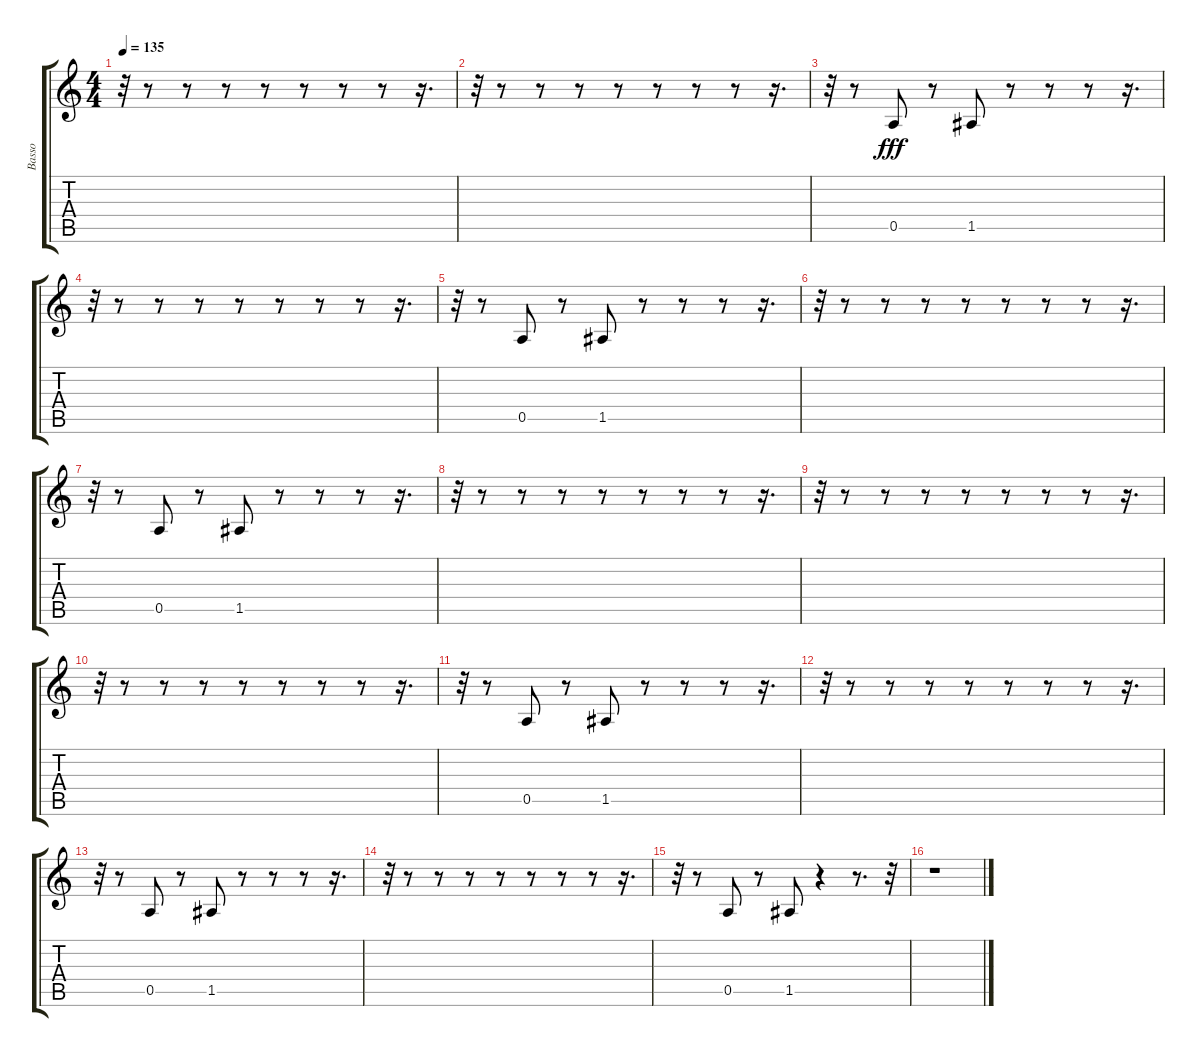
\track ("Basso" "Basso") {instrument electricbassfinger}
\staff {score tabs}
\tuning (E4 B3 G3 D3 A2 E2) {hide}
\ts (4 4)
\tempo 135
\clef g2
\ks c
r.32{dy ff} r.8 r.8 r.8 r.8 r.8 r.8 r.8 r.16{d} |
r.32 r.8 r.8 r.8 r.8 r.8 r.8 r.8 r.16{d} |
r.32 r.8 0.5.8{dy fff} r.8 1.5.8 r.8 r.8 r.8 r.16{d} |
r.32 r.8 r.8 r.8 r.8 r.8 r.8 r.8 r.16{d} |
r.32 r.8 0.5.8 r.8 1.5.8 r.8 r.8 r.8 r.16{d} |
r.32 r.8 r.8 r.8 r.8 r.8 r.8 r.8 r.16{d} |
r.32 r.8 0.5.8 r.8 1.5.8 r.8 r.8 r.8 r.16{d} |
r.32 r.8 r.8 r.8 r.8 r.8 r.8 r.8 r.16{d} |
r.32 r.8 r.8 r.8 r.8 r.8 r.8 r.8 r.16{d} |
r.32 r.8 r.8 r.8 r.8 r.8 r.8 r.8 r.16{d} |
r.32 r.8 0.5.8 r.8 1.5.8 r.8 r.8 r.8 r.16{d} |
r.32 r.8 r.8 r.8 r.8 r.8 r.8 r.8 r.16{d} |
r.32 r.8 0.5.8 r.8 1.5.8 r.8 r.8 r.8 r.16{d} |
r.32 r.8 r.8 r.8 r.8 r.8 r.8 r.8 r.16{d} |
r.32 r.8 0.5.8 r.8 1.5.8 r.4 r.8{d} r.32 |
r.1
